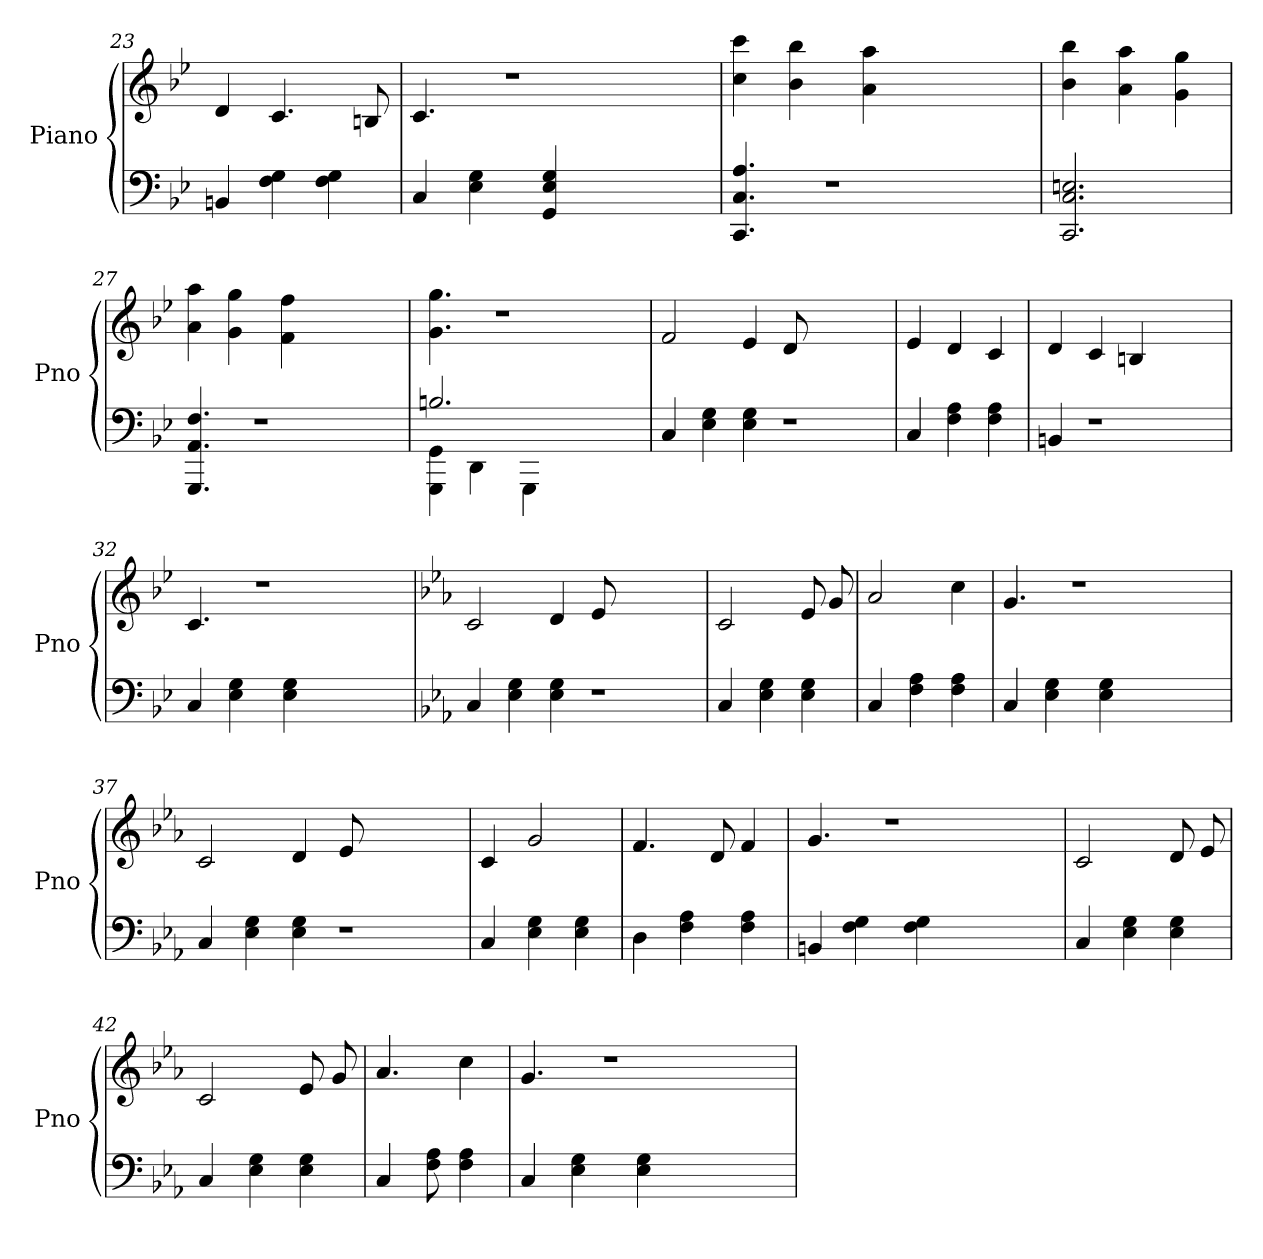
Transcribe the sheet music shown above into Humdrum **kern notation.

**kern	**kern
*part1	*part1
*staff2	*staff1
*I"Piano	*
*I'Pno	*
*clefF4	*clefG2
*k[b-e-]	*k[b-e-]
=23	=23
4BB/	4d/
4G\ 4F\	4.c/
4G\ 4F\	.
.	8B/
=24	=24
4C/	4.c/
4E-\ 4G\	.
.	1r
4GG/ 4G/ 4E-/	.
2ryy	.
8ryy	.
=25	=25
4.A/ 4.CC/ 4.C/	4cc\ 4ccc\
.	4b-\ 4bb-\
1r	.
.	4aa\ 4a\
.	2ryy
.	8ryy
=26	=26
2.CC/ 2.C/ 2.E/	4bb-\ 4b-\
.	4aa\ 4a\
.	4gg\ 4g\
=27	=27
4.GGG/ 4.F/ 4.AA/	4aa\ 4a\
.	4gg\ 4g\
1r	.
.	4ff\ 4f\
.	2ryy
.	8ryy
=28	=28
*^	*
4GGG\ 4GG\	2.B/	4.g\ 4.gg\
4DD\	.	.
.	.	1r
4GGG\	.	.
2ryy	2ryy	.
8ryy	8ryy	.
*v	*v	*
=29	=29
4C/	2f/
4E-\ 4G\	.
4G\ 4E-\	4e-/
1r	8d/
.	2..ryy
=30	=30
4C/	4e-/
4F\ 4A\	4d/
4F\ 4A\	4c/
=31	=31
4BB/	4d/
1r	4c/
.	4B/
.	2ryy
=32	=32
4C/	4.c/
4E-\ 4G\	.
.	1r
4E-\ 4G\	.
2ryy	.
8ryy	.
!!LO:LB:g=z
=33	=33
*k[b-e-a-]	*k[b-e-a-]
4C/	2c/
4E-\ 4G\	.
4G\ 4E-\	4d/
1r	8e-/
.	2..ryy
=34	=34
4C/	2c/
4E-\ 4G\	.
4G\ 4E-\	8e-/
.	8g/
=35	=35
4C/	2a-/
4F\ 4A-\	.
4F\ 4A-\	4cc\
=36	=36
4C/	4.g/
4E-\ 4G\	.
.	1r
4E-\ 4G\	.
2ryy	.
8ryy	.
=37	=37
4C/	2c/
4E-\ 4G\	.
4E-\ 4G\	4d/
1r	8e-/
.	2..ryy
=38	=38
4C/	4c/
4E-\ 4G\	2g/
4G\ 4E-\	.
=39	=39
4D\	4.f/
4A-\ 4F\	.
.	8d/
4A-\ 4F\	4f/
=40	=40
4BB/	4.g/
4G\ 4F\	.
.	1r
4F\ 4G\	.
2ryy	.
8ryy	.
=41	=41
4C/	2c/
4E-\ 4G\	.
4G\ 4E-\	8d/
.	8e-/
=42	=42
4C/	2c/
4E-\ 4G\	.
4E-\ 4G\	8e-/
.	8g/
=43	=43
4C/	4.a-/
8F\ 8A-\	.
4F\ 4A-\	4cc\
!!LO:LB:g=z
=44	=44
4C/	4.g/
4G\ 4E-\	.
.	1r
4E-\ 4G\	.
2ryy	.
8ryy	.
=	=
*-	*-
